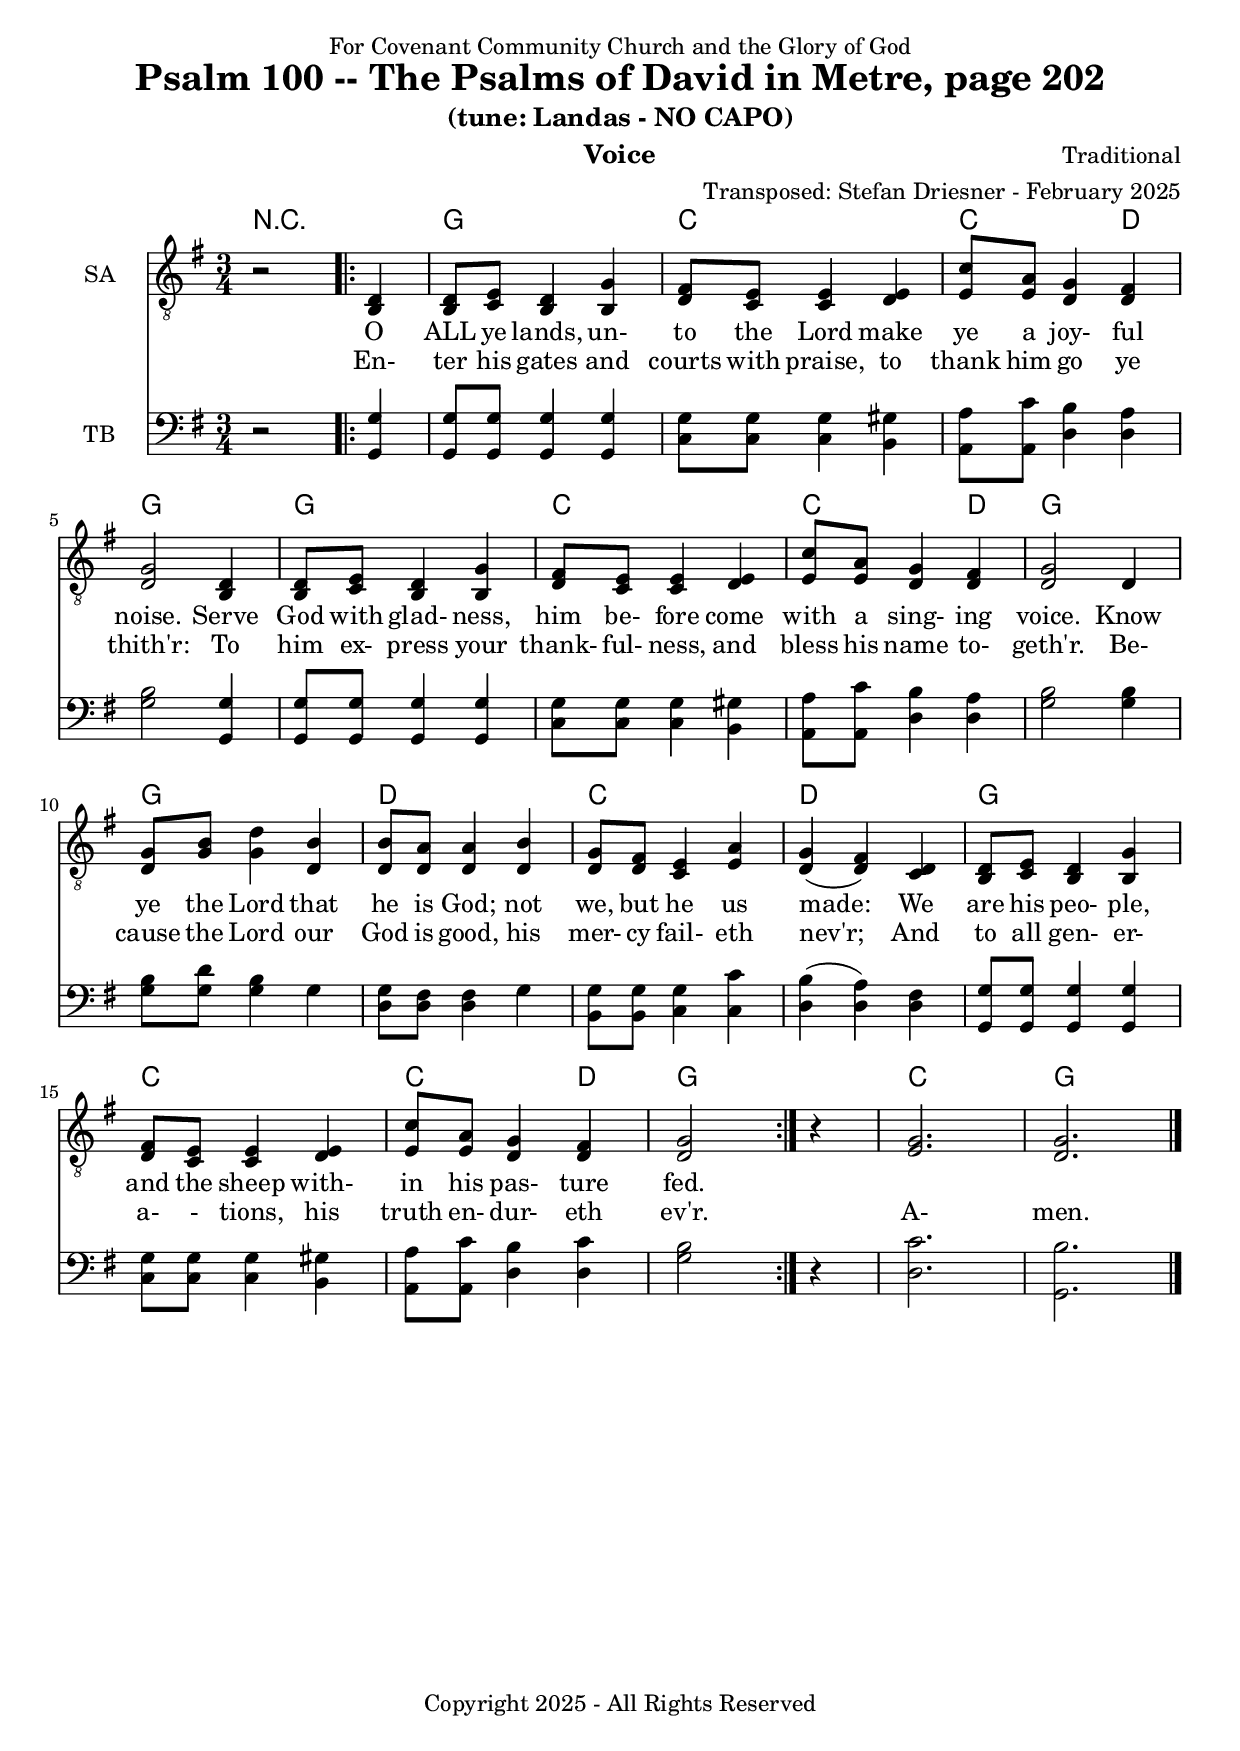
\version "2.24.1"
\language "english"

% force .mid extension for MIDI file output
#(ly:set-option 'midi-extension "mid")

\header {
  dedication = "For Covenant Community Church and the Glory of God"
  title = "Psalm 100 -- The Psalms of David in Metre, page 202"
  subtitle = "(tune: Landas - NO CAPO)"
  instrument = "Voice"
  composer = "Traditional"
  arranger = "Transposed: Stefan Driesner - February 2025"
  meter = ""
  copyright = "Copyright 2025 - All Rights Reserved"
}

global = {
  \key g \major
  \numericTimeSignature
  \time 3/4
}

versesVoiceOne = \lyricmode {
  % Verse 1-3
  O ALL ye lands, un- to the Lord
  make ye a joy- ful noise.
  Serve God with glad- ness, him be- fore
  come with a sing- ing voice.
  Know ye the Lord that he is God;
  not we, but he us made:
  We are his peo- ple, and the sheep
  with- in his pas- ture fed.
}

versesVoiceTwo = \lyricmode {
  % Verse 4-5
  En- ter his gates and courts with praise,
  to thank him go ye thith'r:
  To him ex- press your thank- ful- ness,
  and bless his name to- geth'r.
  Be- cause the Lord our God is good,
  his mer- cy fail- eth nev'r;
  And to all gen- er- a- - tions,
  his truth en- dur- eth ev'r.
  A- men.
}

% G major  ^\markup { \fret-diagram "6-3;5-2;4-o;3-o;2-3;1-3;" }
% C9 major ^\markup { \fret-diagram "6-o;5-3;4-2;3-o;2-3;1-3;" }
% D major  ^\markup { \fret-diagram "6-x;5-o;4-o;3-2;2-3;1-2;" }

MelodyVoice = \relative c {
  \global
  \dynamicUp
  % Music follows here.
  {
    r2
    \repeat volta 2
    {
      <d >4 |
      % Verse 1
      <d  >8  <e  >8  <d  >4  <g  >4  |
      <fs >8  <e  >8  <e  >4  <e  >4  |
      <c' >8  <a  >8  <g  >4  <fs >4  |
      <g  >2                  <d  >4  |
      <d  >8  <e  >8  <d  >4  <g  >4  |
      <fs >8  <e  >8  <e  >4  <e  >4  |
      <c' >8  <a  >8  <g  >4  <fs >4  |
      <g  >2                  <d  >4  |
      <g  >8  <b  >8  <d  >4  <b  >4  |
      <b  >8  <a  >8  <a  >4  <b  >4  |
      <g  >8  <fs >8  <e  >4  <a  >4  |
      <g  >4         (<fs >4) <d  >4  |
      <d  >8  <e  >8  <d  >4  <g  >4  |
      <fs >8  <e  >8  <e  >4  <e  >4  |
      <c' >8  <a  >8  <g  >4  <fs >4  |
      <g  >2
    }
    r4
  }
  <g>2. <g>2.
  \bar "|."
}

SAVoiceVerse = {
}

SAVoice = \relative c {
  \global
  \dynamicUp
  % Music follows here.
  {
    r2
    \repeat volta 2
    {
      <b  d >4 |
      <b  d  >8  <c  e  >8  <b  d  >4  <b  g' >4  |
      <d  fs >8  <c  e  >8  <c  e  >4  <d  e  >4  |
      <e  c' >8  <e  a  >8  <d  g  >4  <d  fs >4  |
      <d  g  >2                        <b  d  >4  |
      <b  d  >8  <c  e  >8  <b  d  >4  <b  g' >4  |
      <d  fs >8  <c  e  >8  <c  e  >4  <d  e  >4  |
      <e  c' >8  <e  a  >8  <d  g  >4  <d  fs >4  |
      <d  g  >2                        <d     >4  |
      <d  g  >8  <g  b  >8  <g  d' >4  <d  b' >4  |
      <d  b' >8  <d  a' >8  <d  a' >4  <d  b' >4  |
      <d  g  >8  <d  fs >8  <c  e  >4  <e  a  >4  |
      <d  g  >4            (<d  fs >4) <c  d  >4  |
      <b  d  >8  <c  e  >8  <b  d  >4  <b  g' >4  |
      <d  fs >8  <c  e  >8  <c  e  >4  <d  e  >4  |
      <e  c' >8  <e  a  >8  <d  g  >4  <d  fs >4  |
      <d  g  >2
    }
    r4
  }
  <e  g  >2. <d  g  >2.
  \bar "|."
}

TBVoice = \relative c {
  \global
  \dynamicUp
  % Music follows here.
  {
    r2
    \repeat volta 2
    {
      <g  g' >4 |
      <g  g' >8  <g  g' >8  <g  g' >4  <g  g' >4  |
      <c  g' >8  <c  g' >8  <c  g' >4  <b  gs'>4  |
      <a  a' >8  <a  c' >8  <d  b' >4  <d  a' >4  |
      <g  b  >2                        <g, g' >4  |
      <g  g' >8  <g  g' >8  <g  g' >4  <g  g' >4  |
      <c  g' >8  <c  g' >8  <c  g' >4  <b  gs'>4  |
      <a  a' >8  <a  c' >8  <d  b' >4  <d  a' >4  |
      <g  b  >2                        <g  b  >4  |
      <g  b  >8  <g  d' >8  <g  b  >4  <g     >4  |
      <d  g  >8  <d  fs >8  <d  fs >4  <g     >4  |
      <b, g' >8  <b  g' >8  <c  g' >4  <c  c' >4  |
      <d  b'  >4           (<d  a' >4) <d  fs >4  |
      <g, g'  >8 <g  g' >8  <g  g' >4  <g  g' >4  |
      <c  g' >8  <c  g' >8  <c  g' >4  <b  gs'>4  |
      <a  a' >8  <a  c' >8  <d  b' >4  <d  c' >4  |
      <g  b  >2
    }
    r4
  }
  <d  c'  >2. <g,  b'  >2.
  \bar "|."
}

Chords = \new ChordNames {
  \chordmode {
    r2.
    <g>2. <c>2. <c>2  <d>4 <g>2.
    <g>2. <c>2. <c>2  <d>4 <g>2.
    <g>2. <d>2. <c>2.      <d>2.
    <g>2. <c>2. <c>2  <d>4 <g>2.
    <c>  <g>
  }
}

MelodyVoicePart = \new Staff \with {
  instrumentName = "Melody"
  midiInstrument = "Voice Oohs"
} { \clef "treble_8" \MelodyVoice }
\addlyrics { \versesVoiceOne }
\addlyrics { \versesVoiceTwo }

SAVoicePart = \new Staff \with {
  instrumentName = "SA"
  midiInstrument = "Voice Oohs"
} { \clef "treble_8" \SAVoice }
\addlyrics { \versesVoiceOne }
\addlyrics { \versesVoiceTwo }

TBVoicePart = \new Staff \with {
  instrumentName = "TB"
  midiInstrument = "Voice Oohs"
} { \clef bass \TBVoice }

\score {
  <<
    \Chords
    % \MelodyVoicePart
    \SAVoicePart
    \TBVoicePart
  >>
  \layout { }
  \midi {
    \context {
      \Score
      tempoWholesPerMinute = #(ly:make-moment 100 2)
    }
  }
}
